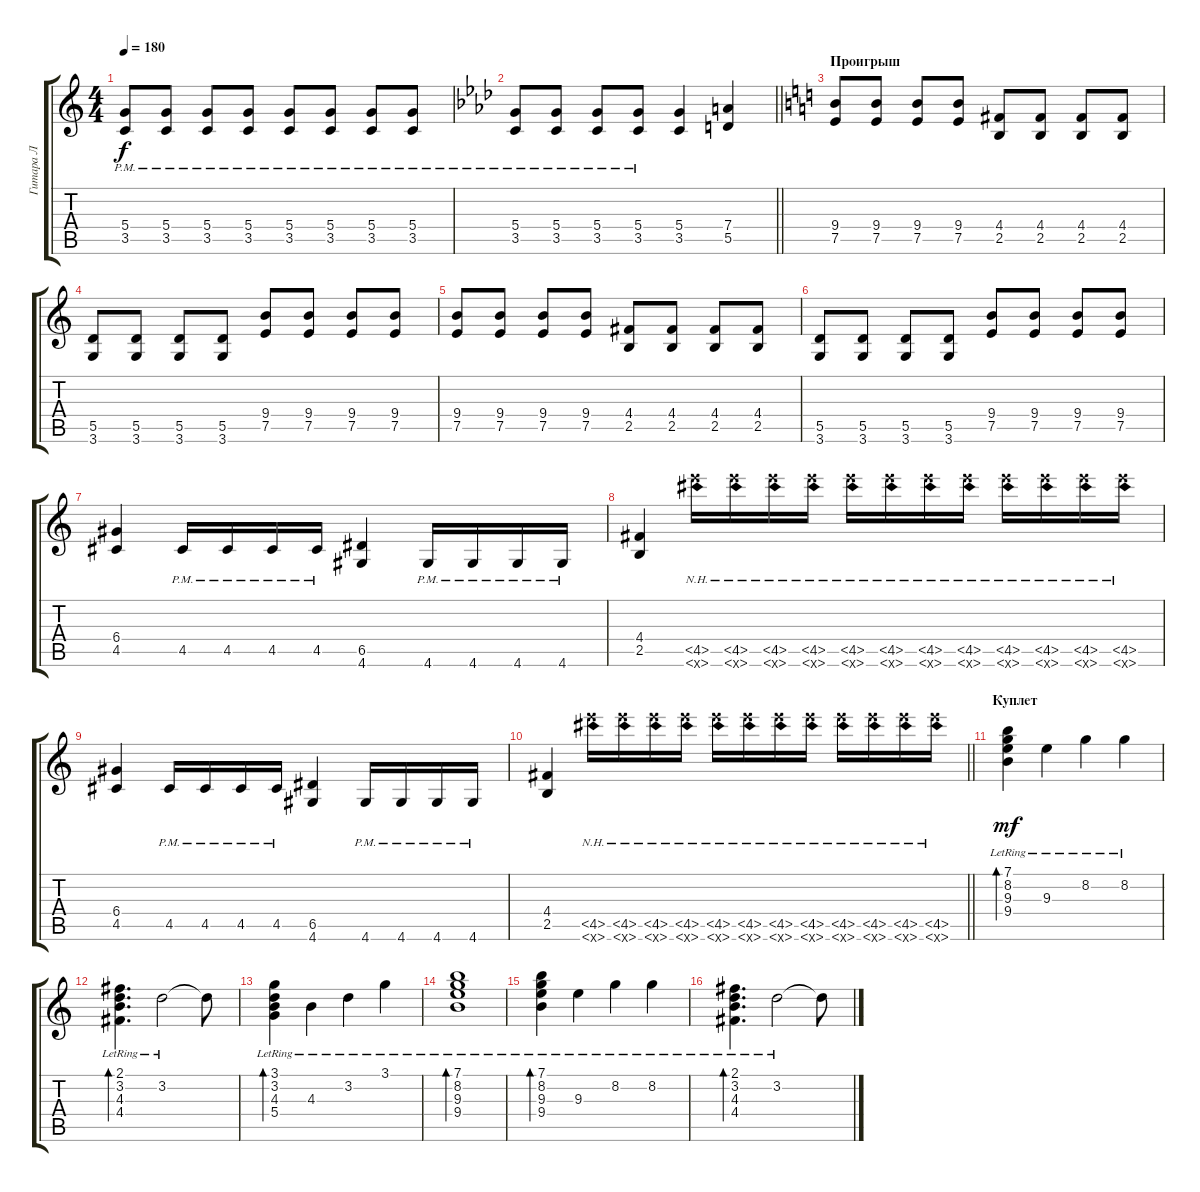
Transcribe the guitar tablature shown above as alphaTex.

\track ("Гитара Л" "Гитара Л") {instrument distortionguitar}
\staff {score tabs}
\tuning (E4 B3 G3 D3 A2 E2) {hide}
\ts (4 4)
\tempo 180
\clef g2
\ks c
(5.4{pm} 3.5{pm}).8{dy f} (5.4{pm} 3.5{pm}).8 (5.4{pm} 3.5{pm}).8 (5.4{pm} 3.5{pm}).8 (5.4{pm} 3.5{pm}).8 (5.4{pm} 3.5{pm}).8 (5.4{pm} 3.5{pm}).8 (5.4{pm} 3.5{pm}).8 |
\barLineRight lightlight
\ks ab
(5.4{pm} 3.5{pm}).8 (5.4{pm} 3.5{pm}).8 (5.4{pm} 3.5{pm}).8 (5.4{pm} 3.5{pm}).8 (5.4 3.5).4 (7.4 5.5).4 |
\section ("" "Проигрыш")
\ks c
(9.4 7.5).8 (9.4 7.5).8 (9.4 7.5).8 (9.4 7.5).8 (4.4 2.5).8 (4.4 2.5).8 (4.4 2.5).8 (4.4 2.5).8 |
(5.5 3.6).8 (5.5 3.6).8 (5.5 3.6).8 (5.5 3.6).8 (9.4 7.5).8 (9.4 7.5).8 (9.4 7.5).8 (9.4 7.5).8 |
(9.4 7.5).8 (9.4 7.5).8 (9.4 7.5).8 (9.4 7.5).8 (4.4 2.5).8 (4.4 2.5).8 (4.4 2.5).8 (4.4 2.5).8 |
(5.5 3.6).8 (5.5 3.6).8 (5.5 3.6).8 (5.5 3.6).8 (9.4 7.5).8 (9.4 7.5).8 (9.4 7.5).8 (9.4 7.5).8 |
(6.4 4.5).4 4.5{pm}.16 4.5{pm}.16 4.5{pm}.16 4.5{pm}.16 (6.5 4.6).4 4.6{pm}.16 4.6{pm}.16 4.6{pm}.16 4.6{pm}.16 |
(4.4 2.5).4 (4.5{nh} 2.6{nh x}).16 (4.5{nh} 2.6{nh x}).16 (4.5{nh} 2.6{nh x}).16 (4.5{nh} 2.6{nh x}).16 (4.5{nh} 2.6{nh x}).16 (4.5{nh} 2.6{nh x}).16 (4.5{nh} 2.6{nh x}).16 (4.5{nh} 2.6{nh x}).16 (4.5{nh} 2.6{nh x}).16 (4.5{nh} 2.6{nh x}).16 (4.5{nh} 2.6{nh x}).16 (4.5{nh} 2.6{nh x}).16 |
(6.4 4.5).4 4.5{pm}.16 4.5{pm}.16 4.5{pm}.16 4.5{pm}.16 (6.5 4.6).4 4.6{pm}.16 4.6{pm}.16 4.6{pm}.16 4.6{pm}.16 |
\barLineRight lightlight
(4.4 2.5).4 (4.5{nh} 2.6{nh x}).16 (4.5{nh} 2.6{nh x}).16 (4.5{nh} 2.6{nh x}).16 (4.5{nh} 2.6{nh x}).16 (4.5{nh} 2.6{nh x}).16 (4.5{nh} 2.6{nh x}).16 (4.5{nh} 2.6{nh x}).16 (4.5{nh} 2.6{nh x}).16 (4.5{nh} 2.6{nh x}).16 (4.5{nh} 2.6{nh x}).16 (4.5{nh} 2.6{nh x}).16 (4.5{nh} 2.6{nh x}).16 |
\section ("" "Куплет")
(7.1{lr} 8.2{lr} 9.3{lr} 9.4{lr}).4{bd 240 dy mf instrument acousticguitarsteel} 9.3{lr}.4 8.2{lr}.4 8.2{lr}.4 |
(2.1{lr} 3.2{lr} 4.3{lr} 4.4{lr}).4{d bd 240} 3.2{lr}.2 3.2{t}.8 |
(3.1{lr} 3.2{lr} 4.3{lr} 5.4{lr}).4{bd 240} 4.3{lr}.4 3.2{lr}.4 3.1{lr}.4 |
(7.1{lr} 8.2{lr} 9.3{lr} 9.4{lr}).1{bd 240} |
(7.1{lr} 8.2{lr} 9.3{lr} 9.4{lr}).4{bd 240} 9.3{lr}.4 8.2{lr}.4 8.2{lr}.4 |
(2.1{lr} 3.2{lr} 4.3{lr} 4.4{lr}).4{d bd 240} 3.2{lr}.2 3.2{t}.8
